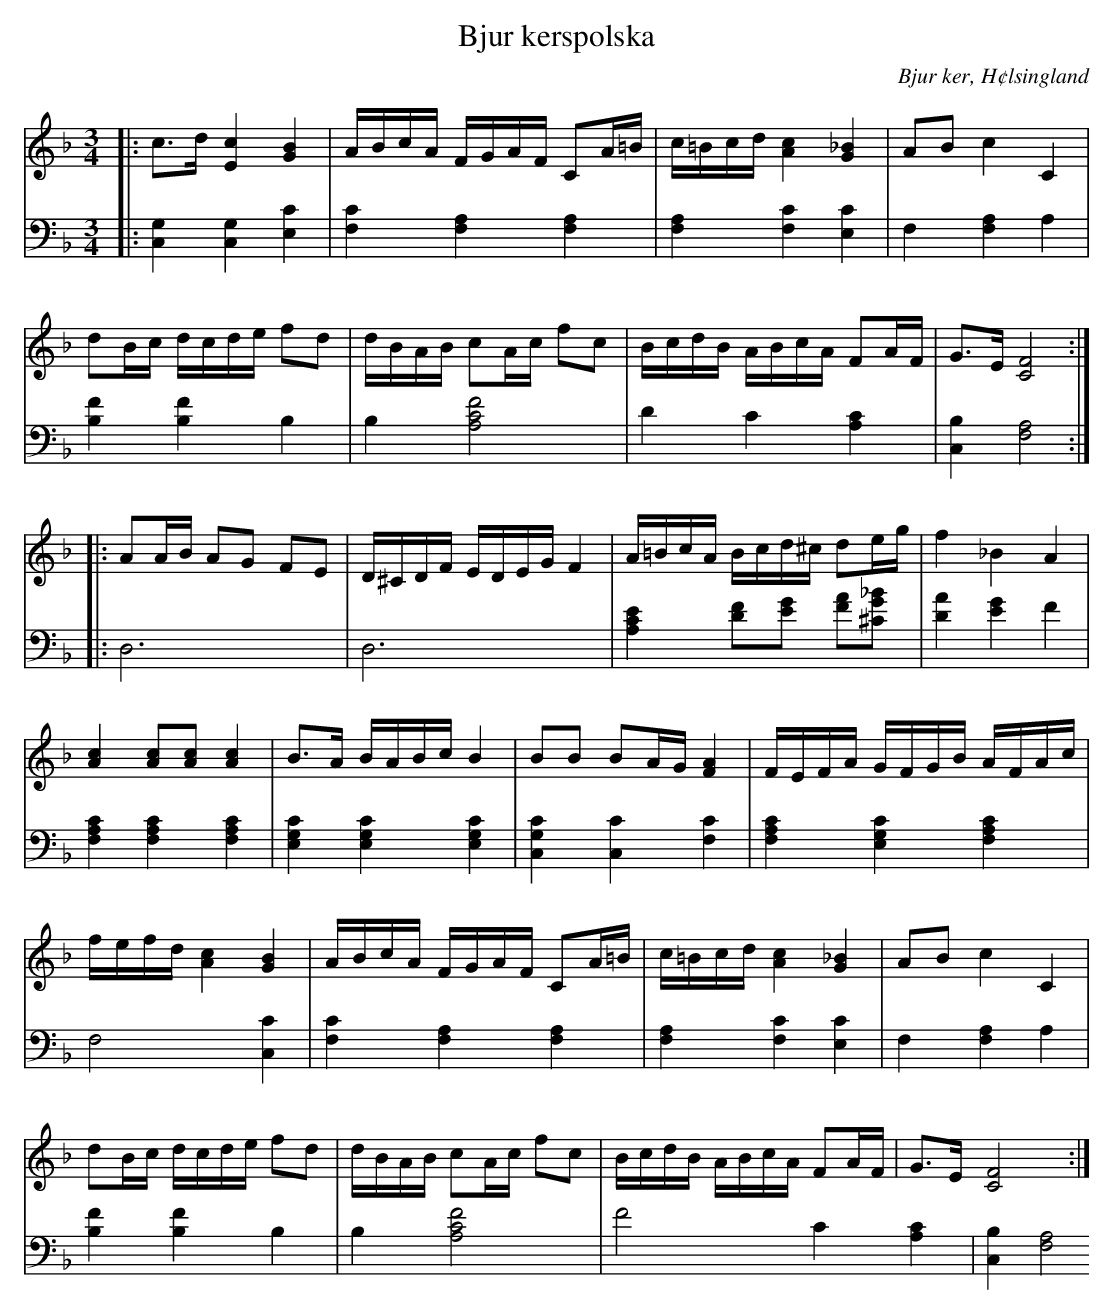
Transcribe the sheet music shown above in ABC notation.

X:1
T: Bjur kerspolska
O: Bjur ker, H¢lsingland
M: 3/4
L: 1/16
K: F
V:1
V:2
V:3 merge
V:1
|: c2>d2 [E4c4] [G4B4]|ABcA FGAF C2A=B|c=Bcd [A4c4] [G4_B4]|A2B2 c4 C4 |
d2Bc dcde f2d2|dBAB c2Ac f2c2|BcdB ABcA F2AF|G2>E2 [C8F8]:|
|:A2AB A2G2 F2E2|D^CDF EDEG F4|A=BcA Bcd^c d2eg|f4 _B4 A4 |
[A4c4] [A2c2][A2c2] [A4c4]|B2>A2 BABc B4|B2B2 B2AG [F4A4]|FEFA GFGB AFAc|
fefd [A4c4] [G4B4]|ABcA FGAF C2A=B|c=Bcd [A4c4] [G4_B4]|A2B2 c4 C4 |
d2Bc dcde f2d2|dBAB c2Ac f2c2|BcdB ABcA F2AF|G2>E2 [C8F8]:|
V:2 clef=bass
|: [C,4G,4] [C,4G,4] [E,4C4]|[F,4C4] [F,4A,4] [F,4A,4]|[F,4A,4] [F,4C4] [E,4C4]| F,4 [F,4A,4] A,4|
[B,4F4] [B,4F4] B,4|B,4 [A,8C8F8]|D4 C4 [A,4C4]|[C,4B,4] [F,8A,8]:|
|:D,12|D,12|[A,4C4E4] [D2F2][E2G2] [F2A2][^C2G2_B2]|
[D4A4] [E4G4] F4|[F,4A,4C4] [F,4A,4C4] [F,4A,4C4]|[E,4G,4C4] [E,4G,4C4] [E,4G,4C4]|[C,4G,4C4] [C,4C4] [F,4C4]|
[F,4A,4C4] [E,4G,4C4] [F,4A,4C4]|F,8 [C,4C4]|[F,4C4] [F,4A,4] [F,4A,4]|[F,4A,4] [F,4C4] [E,4C4]|
F,4 [F,4A,4] A,4|[B,4F4] [B,4F4] B,4|B,4 [A,8C8F8]|F8 C4 [A,4C4]|[C,4B,4] [F,8A,8]:|
